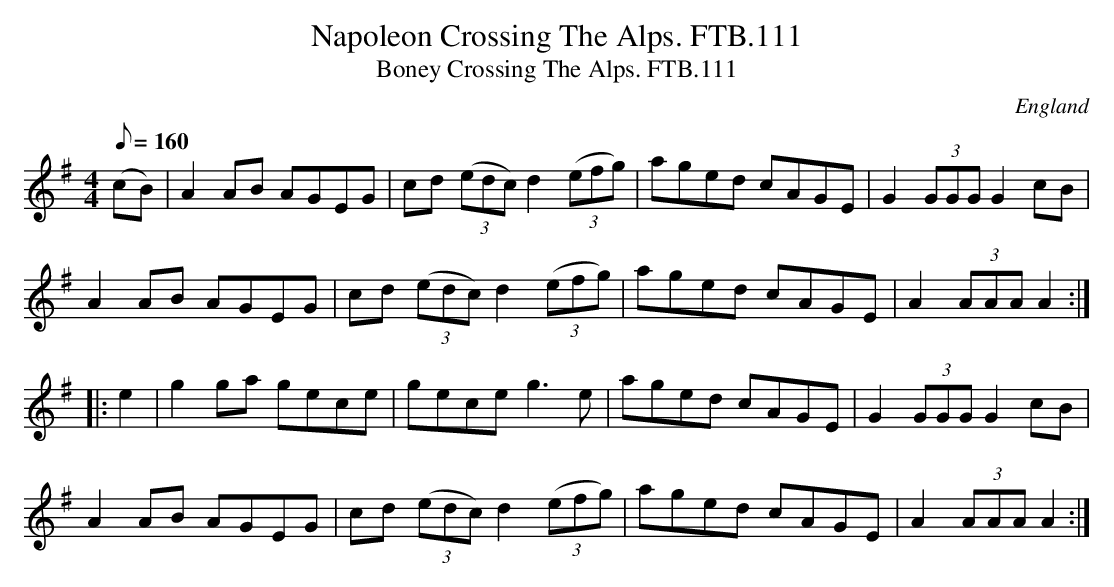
X:1
T:Napoleon Crossing The Alps. FTB.111
T:Boney Crossing The Alps. FTB.111
M:4/4
L:1/8
Q:160
O:England
K:G major
(cB)|A2AB AGEG|cd ((3edc) d2((3efg)|aged cAGE|G2 (3GGG G2cB|
A2AB AGEG|cd ((3edc) d2 ((3efg)|aged cAGE|A2 (3AAA A2:|
|:e2|g2ga gece|geceg3e|aged cAGE|G2 (3GGG G2 cB|
A2AB AGEG|cd ((3edc) d2 ((3efg)|aged cAGE|A2 (3AAA A2:|
